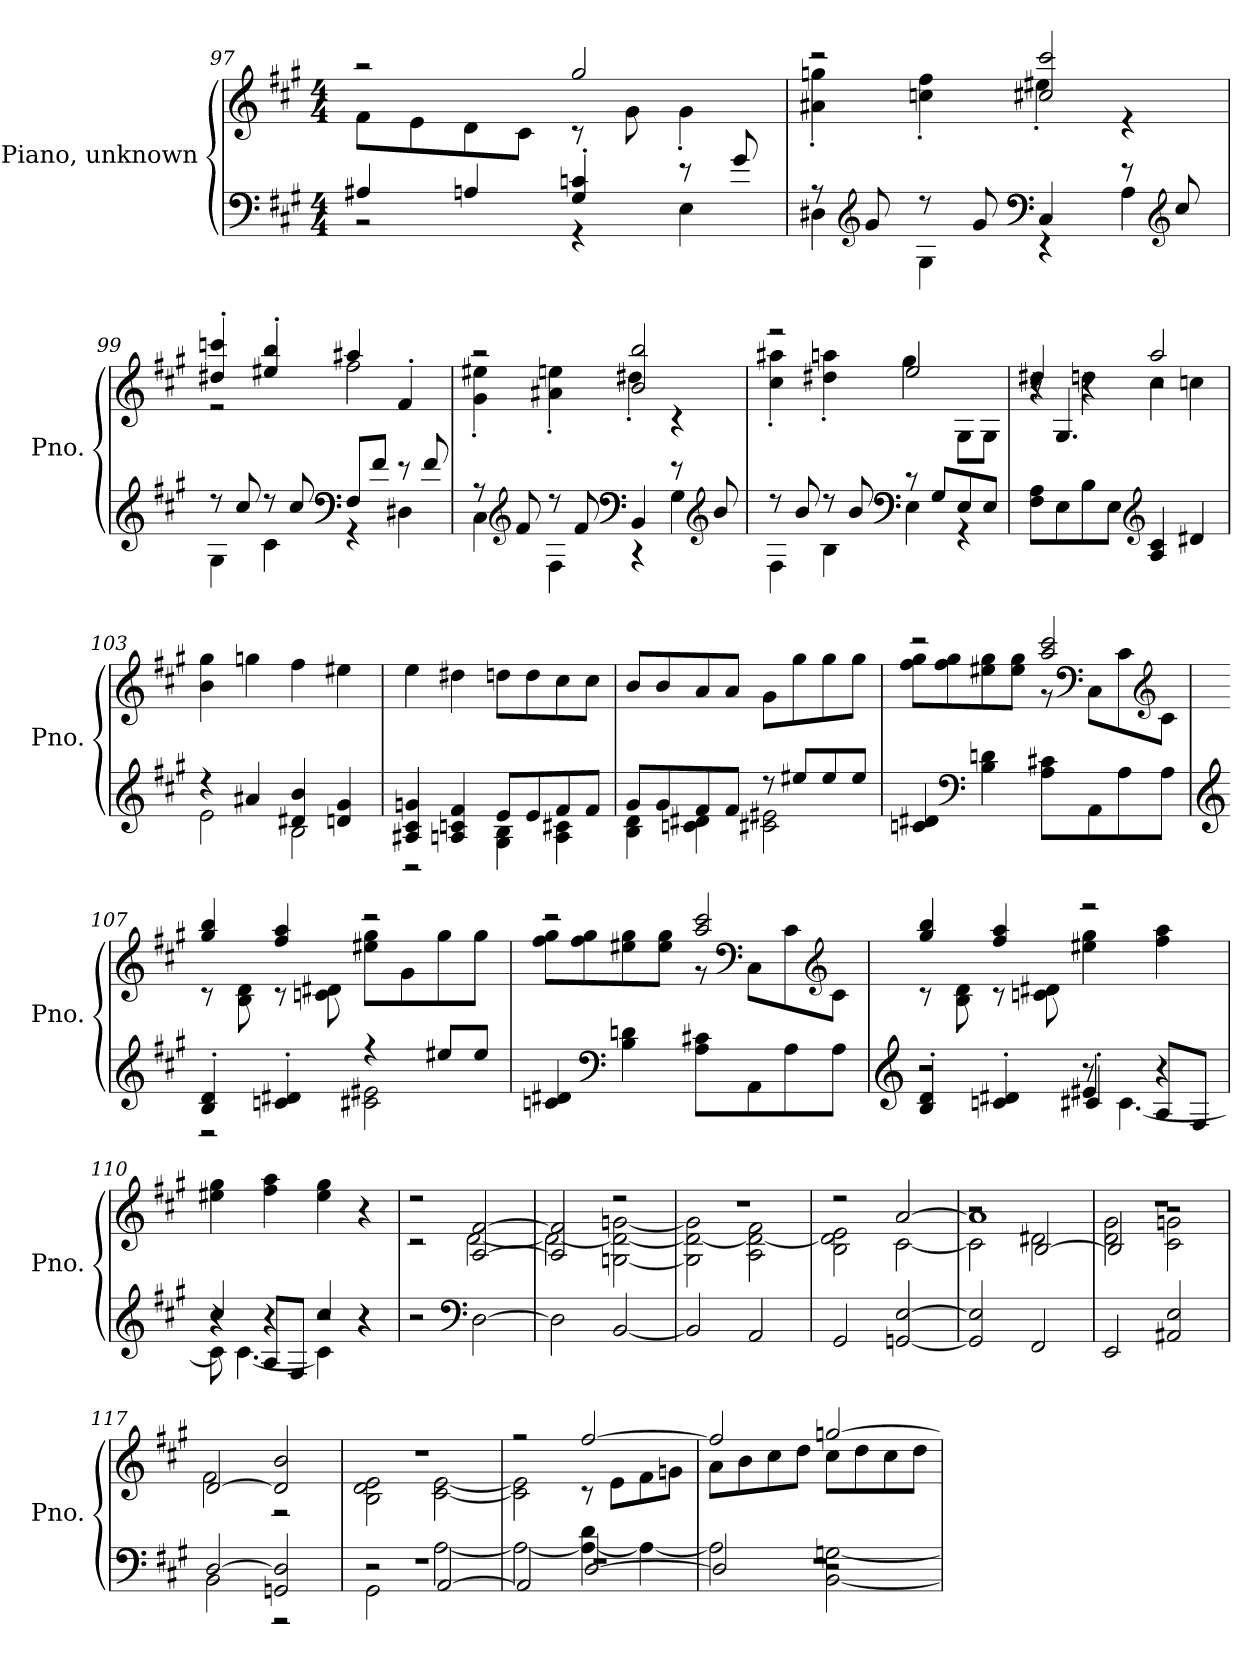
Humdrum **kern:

**kern	**kern
*part1	*part1
*staff2	*staff1
*I"Piano, unknown	*
*I'Pno.	*
*clefF4	*clefG2
*k[f#c#g#]	*k[f#c#g#]
*M4/4	*M4/4
=97	=97
*^	*^
4A#X/	2r	2r	8f#\L
.	.	.	8e\
4An/	.	.	8d\
.	.	.	8c#\J
4G#/' 4cn/'	4r	2gg#/	8r
.	.	.	8g#\
8r	4E\	.	4g#'\
8g#/	.	.	.
!!LO:PB:g=z	!!
=98	=98	=98	=98
8r	4D#X\	2r	4a#X\' 4ggn\'
*clefG2	*	*	*
8g#/	.	.	.
8r	4G#\	.	4ccn\' 4ff#\'
8g#/	.	.	.
*clefF4	*	*	*
4C#/	4r	2cc#X/ 2ccc#/	4ee#X'\
8r	4A\	.	4r
*clefG2	*	*	*
8cc#/	.	.	.
=99	=99	=99	=99
8r	4G#\	4dd#X/' 4cccn/'	2r
8cc#/	.	.	.
8r	4c#\	4ee#X/' 4bb/'	.
8cc#/	.	.	.
*clefF4	*	*	*
8F#/L	4r	4aa#X/	2ff#\
8f#/J	.	.	.
8r	4D#X\	4f#'/	.
8f#/	.	.	.
=100	=100	=100	=100
8r	4C#\	2r	4g#\' 4ee#X\'
*clefG2	*	*	*
8f#/	.	.	.
8r	4F#\	.	4a#X\' 4een\'
8f#/	.	.	.
*clefF4	*	*	*
4BB/	4r	2b/ 2bb/	4dd#X'\
8r	4G#\	.	4r
*clefG2	*	*	*
8b/	.	.	.
!!LO:LB:g=z	!!
=101	=101	=101	=101
8r	4F#\	2r	4cc#\' 4aa#X\'
8b/	.	.	.
8r	4B\	.	4dd#X\' 4aan\'
8b/	.	.	.
*clefF4	*	*	*
8r	4E\	2ee/	4gg#\
8G#/L	.	.	.
8E/	4r	.	8G#\L
8E/J	.	.	8G#\J
*v	*v	*	*
=102	=102	=102
*	*	*^
8F#\ 8A\L	4dd#X/	4r	8r
8E\	.	.	4.G#/
8B\	4r	4ddn\	.
8E\J	.	.	.
*clefG2	*	*	*
4A/ 4c#/	2aa/	4cc#\	2r
4d#X/	.	4ccn\	.
*	*v	*v	*v
=103	=103
*^	*
4r	2e\	4b\ 4gg#\
4a#X/	.	4ggn\
4d#X/ 4b/	2B\	4ff#\
4dn/ 4g#/	.	4ee#X\
=104	=104	=104
4A#X/ 4c#/ 4gn/	2r	4ee\
4An/ 4cn/ 4f#/	.	4dd#X\
8e/L	4G#\ 4B\	8ddn\L
8e/	.	8dd\
8f#/	4A\ 4c#X\	8cc#\
8f#/J	.	8cc#\J
!!LO:LB:g=z
=105	=105	=105
8g#/L	4B\ 4d\	8b/L
8g#/	.	8b/
8f#/	4cn\ 4d#X\	8a/
8f#/J	.	8a/J
8r	2c#X\ 2e#X\	8g#\L
8ee#X/L	.	8gg#\
8ee#/	.	8gg#\
8ee#/J	.	8gg#\J
*v	*v	*
=106	=106
*	*^
4cn/ 4d#X/	2r	8ff#\ 8gg#\L
.	.	8ff#\ 8gg#\
*clefF4	*	*
4B\ 4dn\	.	8ee#X\ 8gg#\
.	.	8ee#\ 8gg#\J
8A\ 8c#X\L	2aa/ 2ccc#/	8r
*	*clefF4	*
8AA\	.	8C#\L
8A\	.	8c#\
*	*clefG2	*
8A\J	.	8c#\J
=107	=107	=107
*clefG2	*	*
*^	*	*
4B/' 4d/'	2r	4gg#/ 4bb/	8r
.	.	.	8B\ 8d\
4cn/' 4d#X/'	.	4ff#/ 4aa/	8r
.	.	.	8cn\ 8d#X\
4r	2c#X\ 2e#X\	2r	8ee#X\ 8gg#\L
.	.	.	8g#\
8ee#X/L	.	.	8gg#\
8ee#/J	.	.	8gg#\J
*v	*v	*	*
!!LO:LB:g=z	!!
=108	=108	=108
4cn/ 4d#X/	2r	8ff#\ 8gg#\L
.	.	8ff#\ 8gg#\
*clefF4	*	*
4B\ 4dn\	.	8ee#X\ 8gg#\
.	.	8ee#\ 8gg#\J
8A\ 8c#X\L	2aa/ 2ccc#/	8r
*	*clefF4	*
8AA\	.	8C#\L
8A\	.	8c#\
*	*clefG2	*
8A\J	.	8c#\J
=109	=109	=109
*clefG2	*	*
*^	*	*
*	*^	*	*
2r	2r	4B/' 4d/'	4gg#/ 4bb/	8r
.	.	.	.	8B\ 8d\
.	.	4cn/' 4d#X/'	4ff#/ 4aa/	8r
.	.	.	.	8cn\ 8d#X\
4e#X/	8r	4c#X'/	2r	4ee#X\ 4gg#\
.	[4.c#\	.	.	.
4r	.	8A/L	.	4ff#\ 4aa\
.	.	8F#/J	.	.
*	*	*	*v	*v
=110	=110	=110	=110
4cc#/	8c#\]	4r	4ee#X\ 4gg#\
.	[4.c#\	.	.
4r	.	8A/L	4ff#\ 4aa\
.	.	8F#/J	.
2r	4c#\]	4cc#/	4ee#\ 4gg#\
.	4r	4r	4r
*v	*v	*v	*
!!LO:LB:g=z
=111	=111
*	*^
2r	2r	2r
*clefF4	*	*
[2D\	[2A/ [2f#/	[2d\
=112	=112	=112
2D\]	2A/] 2f#/]	2d\_
[2BB/	2r	[2Gn\ 2d\_ [2gn\
=113	=113	=113
2BB/]	1r	2G\] 2d\_ 2g\]
2AA/	.	2A\ 2d\_ 2f#\
=114	=114	=114
2GG#/	2r	2B\ 2d\] 2e\
[2GGn/ [2E/	[2a/	[2c#\
=115	=115	=115
*	*	*^
2GG/] 2E/]	1a]	2c#\]	2r
2FF#/	.	2d#X\	[2B/
=116	=116	=116	=116
2EE/	1r	2d\ 2g#\	2B/]
2AA#X/ 2E/	.	2c#\ 2gn\	2r
*	*	*v	*v
=117	=117	=117
*^	*	*
[2D/	2BB\	[2d/	2f#\
2GGn/ 2D/]	2r	2d/] 2b/	2r
=118	=118	=118	=118
*	*^	*	*
1r	2GG#\	2r	1r	2B\ 2d\ 2e\
.	[2A\	[2AA/	.	[2c#\ [2e\
!!LO:LB:g=z	!!
=119	=119	=119	=119	=119
1r	2A\_	2AA/]	2r	2c#\] 2e\]
.	4A\_ 4d\	[2D/	[2ff#/	8r
.	.	.	.	8e\L
.	4A\_	.	.	8f#\
.	.	.	.	8gn\J
=120	=120	=120	=120	=120
1r	2A\]	2D/]	2ff#/]	8a\L
.	.	.	.	8b\
.	.	.	.	8cc#\
.	.	.	.	8dd\J
.	[2BB\ [2Gn\	2r	[2ggn/	8cc#\L
.	.	.	.	8dd\
.	.	.	.	8cc#\
.	.	.	.	8dd\J
*v	*v	*v	*	*
*	*v	*v
=	=
*-	*-
